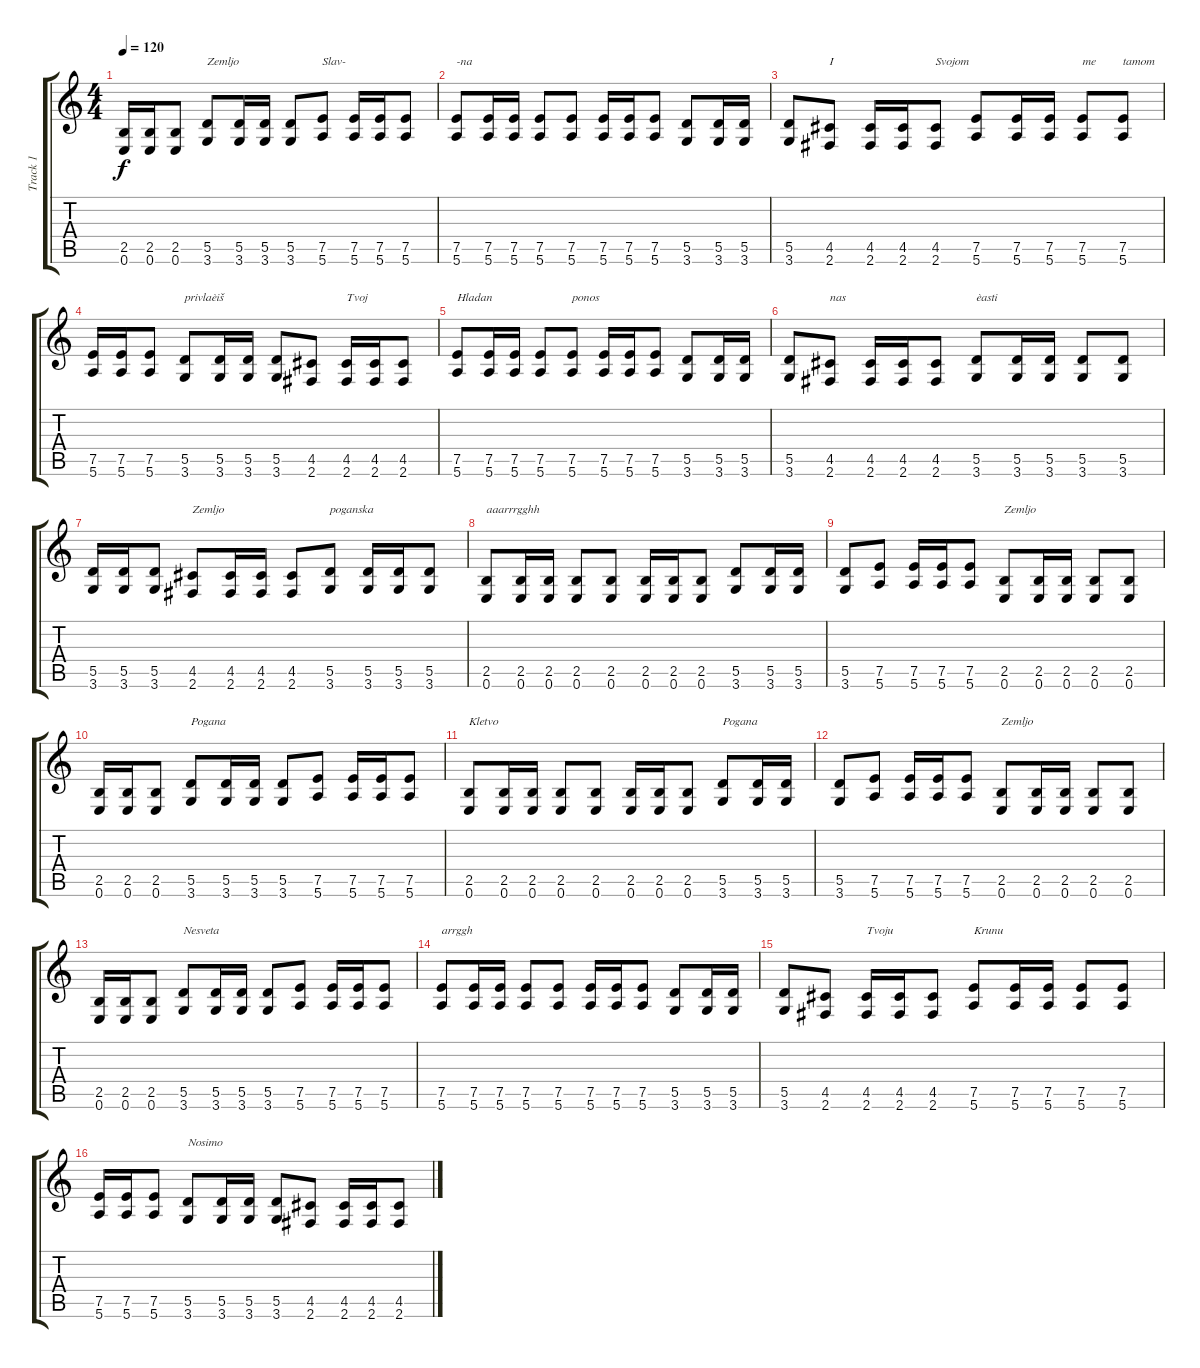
\track ("Track 1" "Track 1") {instrument distortionguitar}
\staff {score tabs}
\tuning (E4 B3 G3 D3 A2 E2) {hide}
\ts (4 4)
\tempo 120
\clef g2
\ks c
(2.5 0.6).16{dy f} (2.5 0.6).16 (2.5 0.6).8 (5.5 3.6).8{txt "Zemljo"} (5.5 3.6).16 (5.5 3.6).16 (5.5 3.6).8 (7.5 5.6).8{txt "Slav-"} (7.5 5.6).16 (7.5 5.6).16 (7.5 5.6).8 |
(7.5 5.6).8{txt "-na"} (7.5 5.6).16 (7.5 5.6).16 (7.5 5.6).8 (7.5 5.6).8 (7.5 5.6).16 (7.5 5.6).16 (7.5 5.6).8 (5.5 3.6).8 (5.5 3.6).16 (5.5 3.6).16 |
(5.5 3.6).8 (4.5 2.6).8{txt "I"} (4.5 2.6).16 (4.5 2.6).16 (4.5 2.6).8{txt "Svojom"} (7.5 5.6).8 (7.5 5.6).16 (7.5 5.6).16 (7.5 5.6).8{txt "me"} (7.5 5.6).8{txt "tamom"} |
(7.5 5.6).16 (7.5 5.6).16 (7.5 5.6).8 (5.5 3.6).8{txt "privlaèiš"} (5.5 3.6).16 (5.5 3.6).16 (5.5 3.6).8 (4.5 2.6).8 (4.5 2.6).16{txt "Tvoj"} (4.5 2.6).16 (4.5 2.6).8 |
(7.5 5.6).8{txt "Hladan"} (7.5 5.6).16 (7.5 5.6).16 (7.5 5.6).8 (7.5 5.6).8{txt "ponos"} (7.5 5.6).16 (7.5 5.6).16 (7.5 5.6).8 (5.5 3.6).8 (5.5 3.6).16 (5.5 3.6).16 |
(5.5 3.6).8 (4.5 2.6).8{txt "nas"} (4.5 2.6).16 (4.5 2.6).16 (4.5 2.6).8 (5.5 3.6).8{txt "èasti"} (5.5 3.6).16 (5.5 3.6).16 (5.5 3.6).8 (5.5 3.6).8 |
(5.5 3.6).16 (5.5 3.6).16 (5.5 3.6).8 (4.5 2.6).8{txt "Zemljo"} (4.5 2.6).16 (4.5 2.6).16 (4.5 2.6).8 (5.5 3.6).8{txt "poganska"} (5.5 3.6).16 (5.5 3.6).16 (5.5 3.6).8 |
(2.5 0.6).8{txt "aaarrrgghh"} (2.5 0.6).16 (2.5 0.6).16 (2.5 0.6).8 (2.5 0.6).8 (2.5 0.6).16 (2.5 0.6).16 (2.5 0.6).8 (5.5 3.6).8 (5.5 3.6).16 (5.5 3.6).16 |
(5.5 3.6).8 (7.5 5.6).8 (7.5 5.6).16 (7.5 5.6).16 (7.5 5.6).8 (2.5 0.6).8{txt "Zemljo"} (2.5 0.6).16 (2.5 0.6).16 (2.5 0.6).8 (2.5 0.6).8 |
(2.5 0.6).16 (2.5 0.6).16 (2.5 0.6).8 (5.5 3.6).8{txt "Pogana"} (5.5 3.6).16 (5.5 3.6).16 (5.5 3.6).8 (7.5 5.6).8 (7.5 5.6).16 (7.5 5.6).16 (7.5 5.6).8 |
(2.5 0.6).8{txt "Kletvo"} (2.5 0.6).16 (2.5 0.6).16 (2.5 0.6).8 (2.5 0.6).8 (2.5 0.6).16 (2.5 0.6).16 (2.5 0.6).8 (5.5 3.6).8{txt "Pogana"} (5.5 3.6).16 (5.5 3.6).16 |
(5.5 3.6).8 (7.5 5.6).8 (7.5 5.6).16 (7.5 5.6).16 (7.5 5.6).8 (2.5 0.6).8{txt "Zemljo"} (2.5 0.6).16 (2.5 0.6).16 (2.5 0.6).8 (2.5 0.6).8 |
(2.5 0.6).16 (2.5 0.6).16 (2.5 0.6).8 (5.5 3.6).8{txt "Nesveta"} (5.5 3.6).16 (5.5 3.6).16 (5.5 3.6).8 (7.5 5.6).8 (7.5 5.6).16 (7.5 5.6).16 (7.5 5.6).8 |
(7.5 5.6).8{txt "arrggh"} (7.5 5.6).16 (7.5 5.6).16 (7.5 5.6).8 (7.5 5.6).8 (7.5 5.6).16 (7.5 5.6).16 (7.5 5.6).8 (5.5 3.6).8 (5.5 3.6).16 (5.5 3.6).16 |
(5.5 3.6).8 (4.5 2.6).8 (4.5 2.6).16{txt "Tvoju"} (4.5 2.6).16 (4.5 2.6).8 (7.5 5.6).8{txt "Krunu"} (7.5 5.6).16 (7.5 5.6).16 (7.5 5.6).8 (7.5 5.6).8 |
(7.5 5.6).16 (7.5 5.6).16 (7.5 5.6).8 (5.5 3.6).8{txt "Nosimo "} (5.5 3.6).16 (5.5 3.6).16 (5.5 3.6).8 (4.5 2.6).8 (4.5 2.6).16 (4.5 2.6).16 (4.5 2.6).8
